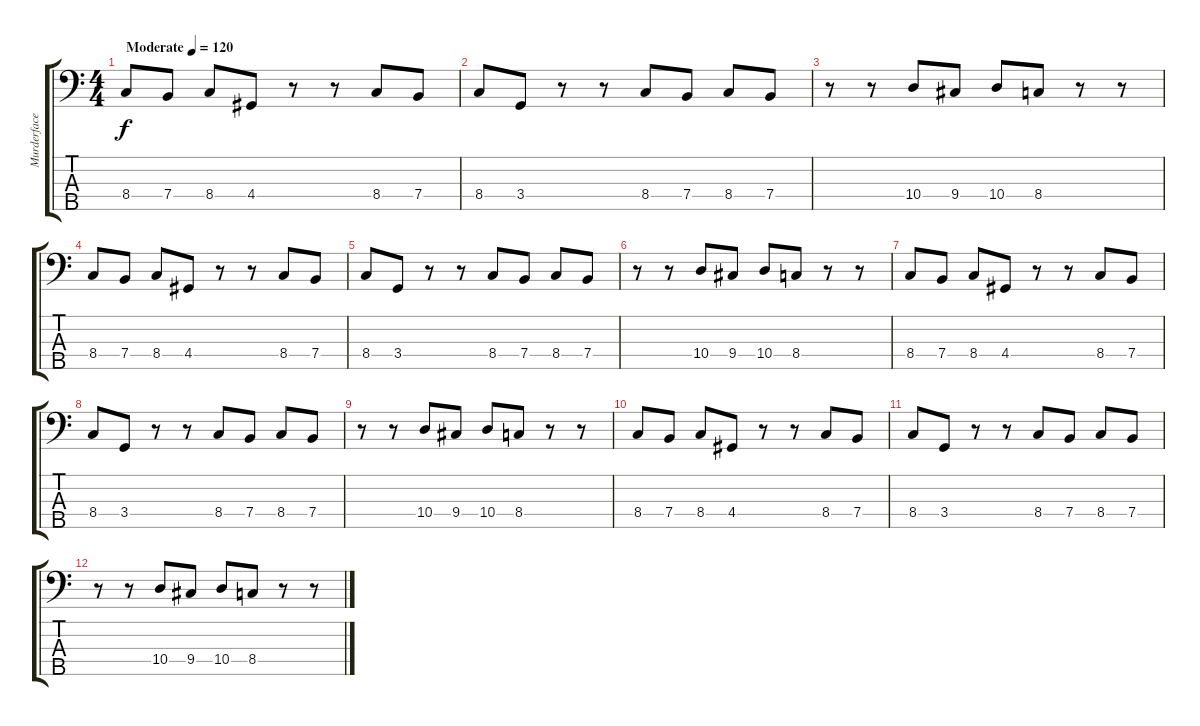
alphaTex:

\track ("Murderface" "Murderface") {instrument electricbassfinger}
\staff {score tabs}
\tuning (G2 D2 A1 E1 B0) {hide}
\ts (4 4)
\tempo (120 "Moderate")
\clef f4
\ks c
8.4.8{dy f instrument electricbassfinger} 7.4.8 8.4.8 4.4.8 r.8 r.8 8.4.8 7.4.8 |
8.4.8 3.4.8 r.8 r.8 8.4.8 7.4.8 8.4.8 7.4.8 |
r.8 r.8 10.4.8 9.4.8 10.4.8 8.4.8 r.8 r.8 |
8.4.8 7.4.8 8.4.8 4.4.8 r.8 r.8 8.4.8 7.4.8 |
8.4.8 3.4.8 r.8 r.8 8.4.8 7.4.8 8.4.8 7.4.8 |
r.8 r.8 10.4.8 9.4.8 10.4.8 8.4.8 r.8 r.8 |
8.4.8 7.4.8 8.4.8 4.4.8 r.8 r.8 8.4.8 7.4.8 |
8.4.8 3.4.8 r.8 r.8 8.4.8 7.4.8 8.4.8 7.4.8 |
r.8 r.8 10.4.8 9.4.8 10.4.8 8.4.8 r.8 r.8 |
8.4.8 7.4.8 8.4.8 4.4.8 r.8 r.8 8.4.8 7.4.8 |
8.4.8 3.4.8 r.8 r.8 8.4.8 7.4.8 8.4.8 7.4.8 |
r.8 r.8 10.4.8 9.4.8 10.4.8 8.4.8 r.8 r.8
